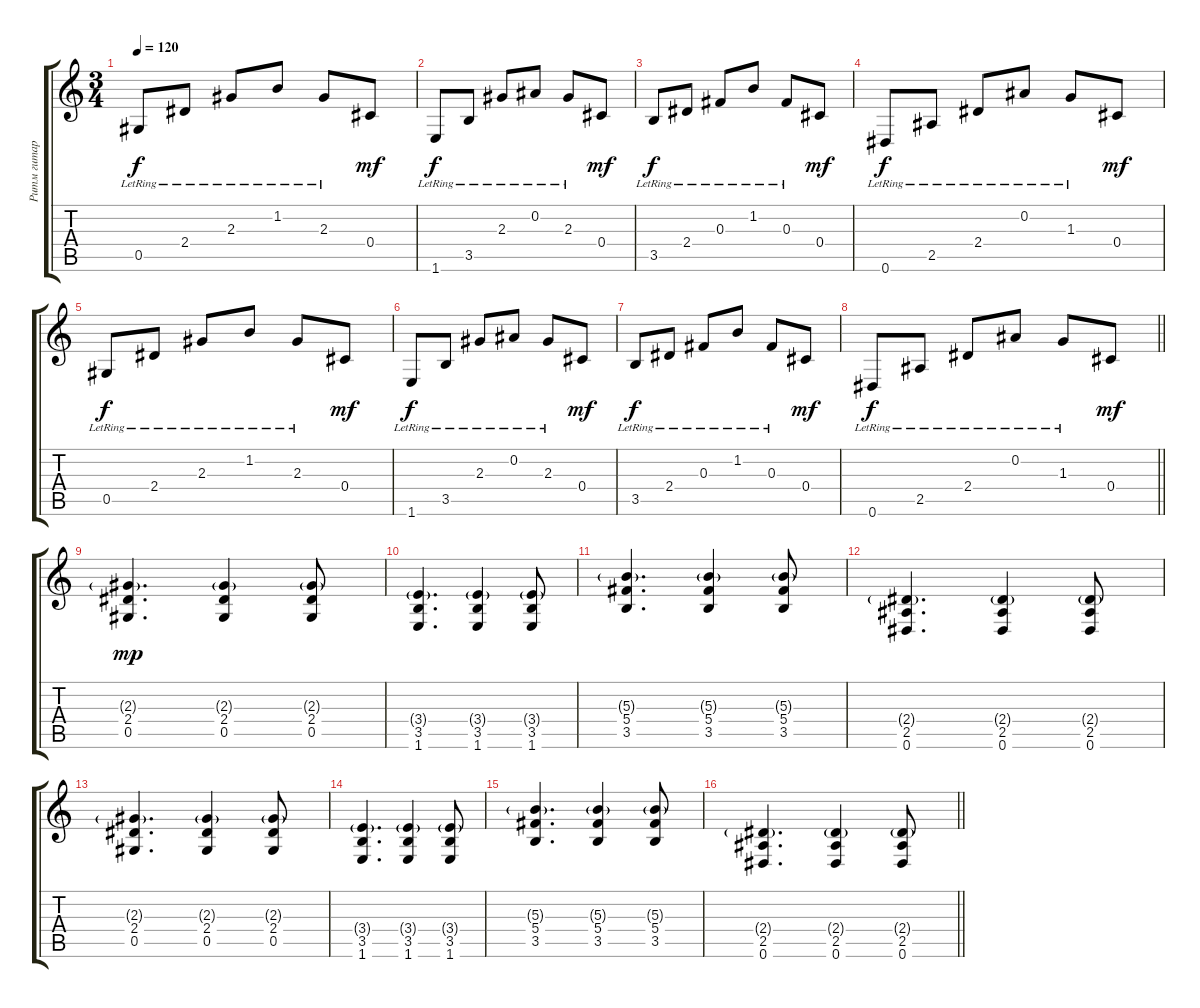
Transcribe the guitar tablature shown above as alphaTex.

\track ("Ритм гитара 1" "Ритм гитар") {instrument electricguitarclean}
\staff {score tabs}
\tuning (Eb4 Bb3 Gb3 Db3 Ab2 Eb2) {hide}
\ts (3 4)
\tempo 120
\clef g2
\ks c
0.5{lr}.8{dy f} 2.4{lr}.8 2.3{lr}.8 1.2{lr}.8 2.3{lr}.8 0.4.8{dy mf} |
1.6{lr}.8{dy f} 3.5{lr}.8 2.3{lr}.8 0.2{lr}.8 2.3{lr}.8 0.4.8{dy mf} |
3.5{lr}.8{dy f} 2.4{lr}.8 0.3{lr}.8 1.2{lr}.8 0.3{lr}.8 0.4.8{dy mf} |
0.6{lr}.8{dy f} 2.5{lr}.8 2.4{lr}.8 0.2{lr}.8 1.3{lr}.8 0.4.8{dy mf} |
0.5{lr}.8{dy f} 2.4{lr}.8 2.3{lr}.8 1.2{lr}.8 2.3{lr}.8 0.4.8{dy mf} |
1.6{lr}.8{dy f} 3.5{lr}.8 2.3{lr}.8 0.2{lr}.8 2.3{lr}.8 0.4.8{dy mf} |
3.5{lr}.8{dy f} 2.4{lr}.8 0.3{lr}.8 1.2{lr}.8 0.3{lr}.8 0.4.8{dy mf} |
\barLineRight lightlight
0.6{lr}.8{dy f} 2.5{lr}.8 2.4{lr}.8 0.2{lr}.8 1.3{lr}.8 0.4.8{dy mf} |
(2.3{g} 2.4 0.5).4{d dy mp volume 16 instrument distortionguitar} (2.3{g} 2.4 0.5).4 (2.3{g} 2.4 0.5).8 |
(3.4{g} 3.5 1.6).4{d} (3.4{g} 3.5 1.6).4 (3.4{g} 3.5 1.6).8 |
(5.3{g} 5.4 3.5).4{d} (5.3{g} 5.4 3.5).4 (5.3{g} 5.4 3.5).8 |
(2.4{g} 2.5 0.6).4{d} (2.4{g} 2.5 0.6).4 (2.4{g} 2.5 0.6).8 |
(2.3{g} 2.4 0.5).4{d} (2.3{g} 2.4 0.5).4 (2.3{g} 2.4 0.5).8 |
(3.4{g} 3.5 1.6).4{d} (3.4{g} 3.5 1.6).4 (3.4{g} 3.5 1.6).8 |
(5.3{g} 5.4 3.5).4{d} (5.3{g} 5.4 3.5).4 (5.3{g} 5.4 3.5).8 |
\barLineRight lightlight
(2.4{g} 2.5 0.6).4{d} (2.4{g} 2.5 0.6).4 (2.4{g} 2.5 0.6).8
